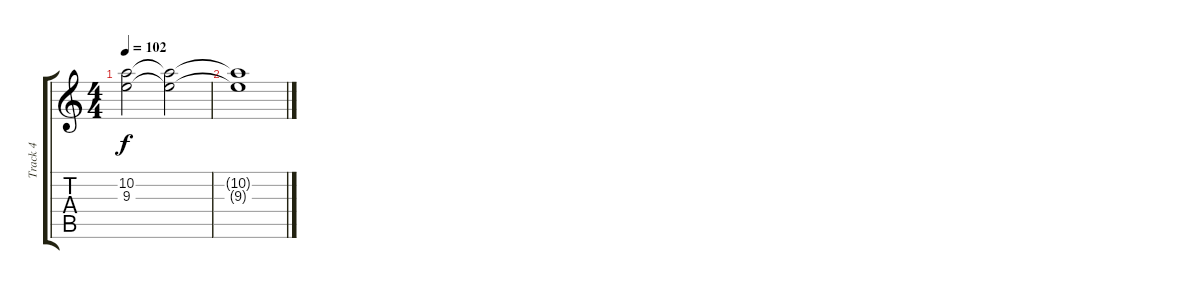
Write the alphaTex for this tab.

\track ("Track 4" "Track 4") {instrument distortionguitar}
\staff {score tabs}
\tuning (E4 B3 G3 D3 A2 E2) {hide}
\ts (4 4)
\tempo 102
\clef g2
\ks c
(10.2 9.3).2{dy f} (10.2{t} 9.3{t}).2{volume 4} |
(10.2{t} 9.3{t}).1
